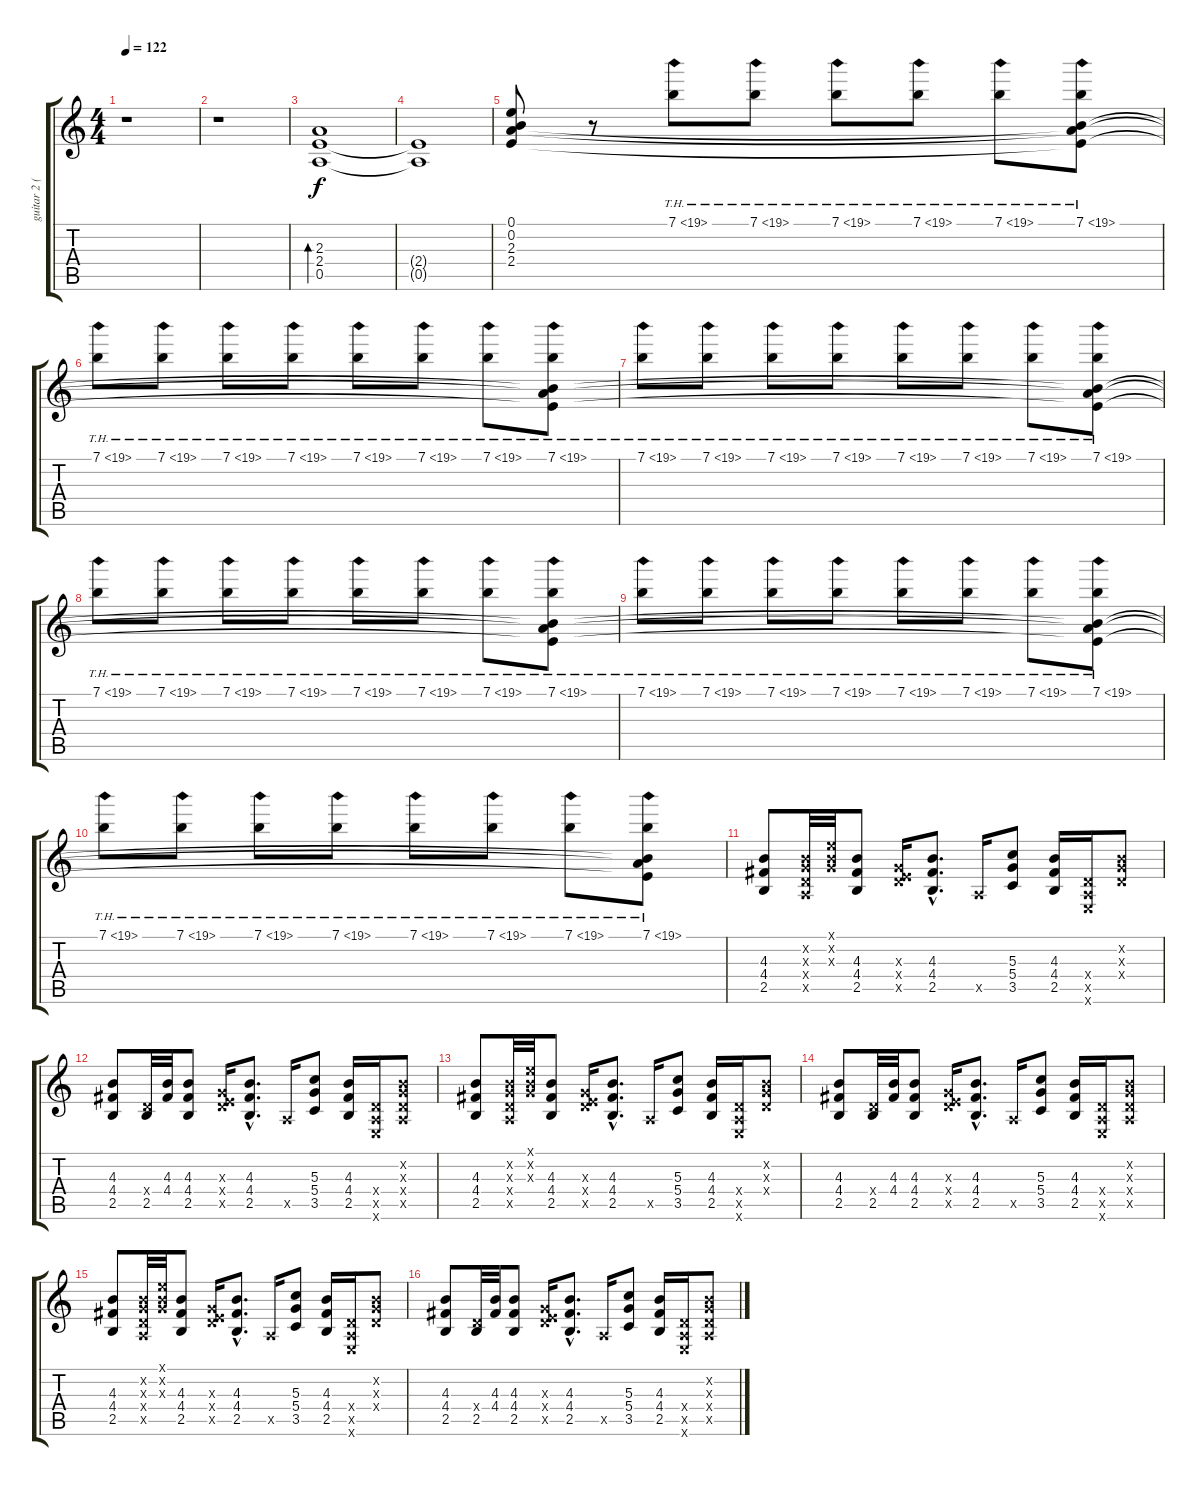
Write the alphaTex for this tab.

\track ("guitar 2 ( Cantat )" "guitar 2 (") {instrument distortionguitar}
\staff {score tabs}
\tuning (E4 B3 G3 D3 A2 E2) {hide}
\ts (4 4)
\tempo 122
\clef g2
\ks c
r.1{dy f instrument distortionguitar} |
r.1 |
(2.3 2.4 0.5).1{bd 30} |
(2.4{t} 0.5{t}).1 |
(0.1 0.2 2.3 2.4).8 r.8 7.1{th 12}.8 7.1{th 12}.8 7.1{th 12}.8 7.1{th 12}.8 7.1{th 12}.8 (7.1{th 12} 0.2{t} 2.3{t} 2.4{t}).8 |
7.1{th 12}.8 7.1{th 12}.8 7.1{th 12}.8 7.1{th 12}.8 7.1{th 12}.8 7.1{th 12}.8 7.1{th 12}.8 (7.1{th 12} 0.2{t} 2.3{t} 2.4{t}).8 |
7.1{th 12}.8 7.1{th 12}.8 7.1{th 12}.8 7.1{th 12}.8 7.1{th 12}.8 7.1{th 12}.8 7.1{th 12}.8 (7.1{th 12} 0.2{t} 2.3{t} 2.4{t}).8 |
7.1{th 12}.8 7.1{th 12}.8 7.1{th 12}.8 7.1{th 12}.8 7.1{th 12}.8 7.1{th 12}.8 7.1{th 12}.8 (7.1{th 12} 0.2{t} 2.3{t} 2.4{t}).8 |
7.1{th 12}.8 7.1{th 12}.8 7.1{th 12}.8 7.1{th 12}.8 7.1{th 12}.8 7.1{th 12}.8 7.1{th 12}.8 (7.1{th 12} 0.2{t} 2.3{t} 2.4{t}).8 |
7.1{th 12}.8 7.1{th 12}.8 7.1{th 12}.8 7.1{th 12}.8 7.1{th 12}.8 7.1{th 12}.8 7.1{th 12}.8 (7.1{th 12} 0.2{t} 2.3{t} 2.4{t}).8 |
(4.3 4.4 2.5).8 (0.2{x} 0.3{x} 0.4{x} 0.5{x}).32 (0.1{x} 0.2{x} 0.3{x}).32 (4.3 4.4 2.5).8 (0.3{x} 0.4{x} 7.5{x}).16 (4.3{hac} 4.4{hac} 2.5{hac}).8{d} 0.5{x}.16 (5.3 5.4 3.5).8 (4.3 4.4 2.5).16 (0.4{x} 0.5{x} 0.6{x}).16 (0.2{x} 0.3{x} 0.4{x}).8 |
(4.3 4.4 2.5).8 (0.4{x} 2.5).32 (4.3 4.4).32 (4.3 4.4 2.5).8 (0.3{x} 0.4{x} 7.5{x}).16 (4.3{hac} 4.4{hac} 2.5{hac}).8{d} 0.5{x}.16 (5.3 5.4 3.5).8 (4.3 4.4 2.5).16 (0.4{x} 0.5{x} 0.6{x}).16 (0.2{x} 0.3{x} 0.4{x} 0.5{x}).8 |
(4.3 4.4 2.5).8 (0.2{x} 0.3{x} 0.4{x} 0.5{x}).32 (0.1{x} 0.2{x} 0.3{x}).32 (4.3 4.4 2.5).8 (0.3{x} 0.4{x} 7.5{x}).16 (4.3{hac} 4.4{hac} 2.5{hac}).8{d} 0.5{x}.16 (5.3 5.4 3.5).8 (4.3 4.4 2.5).16 (0.4{x} 0.5{x} 0.6{x}).16 (0.2{x} 0.3{x} 0.4{x}).8 |
(4.3 4.4 2.5).8 (0.4{x} 2.5).32 (4.3 4.4).32 (4.3 4.4 2.5).8 (0.3{x} 0.4{x} 7.5{x}).16 (4.3{hac} 4.4{hac} 2.5{hac}).8{d} 0.5{x}.16 (5.3 5.4 3.5).8 (4.3 4.4 2.5).16 (0.4{x} 0.5{x} 0.6{x}).16 (0.2{x} 0.3{x} 0.4{x} 0.5{x}).8 |
(4.3 4.4 2.5).8 (0.2{x} 0.3{x} 0.4{x} 0.5{x}).32 (0.1{x} 0.2{x} 0.3{x}).32 (4.3 4.4 2.5).8 (0.3{x} 0.4{x} 7.5{x}).16 (4.3{hac} 4.4{hac} 2.5{hac}).8{d} 0.5{x}.16 (5.3 5.4 3.5).8 (4.3 4.4 2.5).16 (0.4{x} 0.5{x} 0.6{x}).16 (0.2{x} 0.3{x} 0.4{x}).8 |
(4.3 4.4 2.5).8 (0.4{x} 2.5).32 (4.3 4.4).32 (4.3 4.4 2.5).8 (0.3{x} 0.4{x} 7.5{x}).16 (4.3{hac} 4.4{hac} 2.5{hac}).8{d} 0.5{x}.16 (5.3 5.4 3.5).8 (4.3 4.4 2.5).16 (0.4{x} 0.5{x} 0.6{x}).16 (0.2{x} 0.3{x} 0.4{x} 0.5{x}).8
